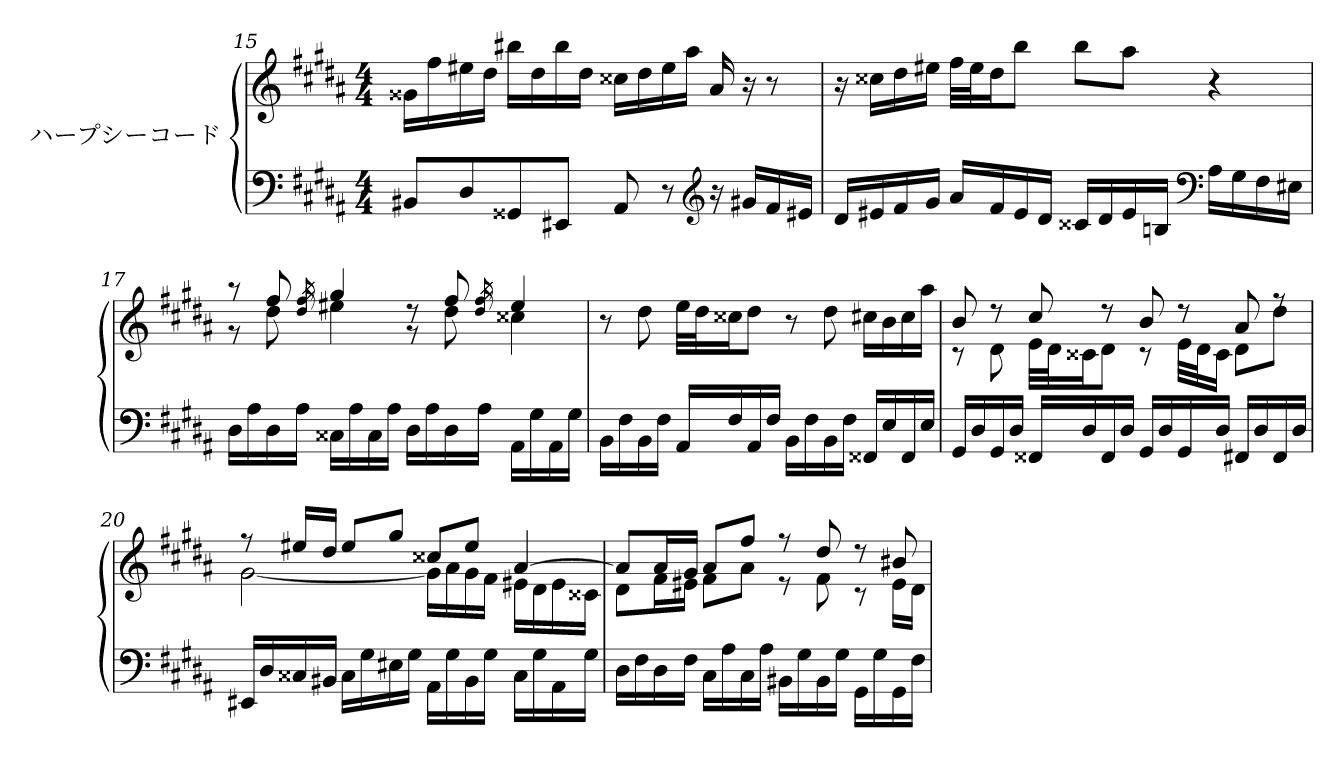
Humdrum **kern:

**kern	**kern
*part1	*part1
*staff2	*staff1
*I"ハープシーコード	*
!!LO:LB:g=z
*clefF4	*clefG2
*k[f#c#g#d#a#]	*k[f#c#g#d#a#]
*M4/4	*M4/4
=15	=15
8BB#X/L	16g##X\LL
.	16ff#\
8D#/	16ee#X\
.	16dd#\JJ
8GG##X/	16bb#X\LL
.	16dd#\
8EE#X/J	16bb#\
.	16dd#\JJ
8AA#/	16cc##X\LL
.	16dd#\
8r	16ee#\
.	16aa#\JJ
*clefG2	*
16r	16a#/
16g#X/LL	16r
16f#/	8r
16e#X/JJ	.
=16	=16
16d#/LL	16r
16e#X/	16cc##X\LL
16f#/	16dd#\
16g#/JJ	16ee#X\JJ
16a#/LL	32ff#\LLL
.	32ee#\J
16f#/	16dd#\J
16e#/	8bb\J
16d#/JJ	.
16c##X/LL	8bb\L
16d#/	.
16e#/	8aa#\J
16Bn/JJ	.
*clefF4	*
16A#\LL	4r
16G#\	.
16F#\	.
16E#X\JJ	.
!!LO:LB:g=z
=17	=17
*	*^
16D#\LL	8r	8r
16A#\	.	.
16D#\	8ff#/	8dd#\
16A#\JJ	.	.
.	8qff#/	8qdd#/
16C##X\LL	4gg#/	4ee#X\
16A#\	.	.
16C##\	.	.
16A#\JJ	.	.
16D#\LL	8rdd	8r
16A#\	.	.
16D#\	8ff#/	8dd#\
16A#\JJ	.	.
.	8qff#/	8qdd#/
16AA#\LL	4ee#/	4cc##X\
16G#\	.	.
16AA#\	.	.
16G#\JJ	.	.
*	*v	*v
=18	=18
16BB\LL	8r
16F#\	.
16BB\	8dd#\
16F#\JJ	.
16AA#/LL	32ee\LLL
.	32dd#\J
16F#/	16cc##X\J
16AA#/	8dd#\J
16F#/JJ	.
16BB\LL	8r
16F#\	.
16BB\	8dd#\
16F#\JJ	.
16FF##X/LL	16cc#X\LL
16E/	16b\
16FF##/	16cc#\
16E/JJ	16aa#\JJ
!!LO:LB:g=z
=19	=19
*	*^
16GG#/LL	8b/	8r
16D#/	.	.
16GG#/	8r	8d#\
16D#/JJ	.	.
16FF##X/LL	8cc#/	32e\LLL
.	.	32d#\J
16D#/	.	16c##X\J
16FF##/	8r	8d#\J
16D#/JJ	.	.
16GG#/LL	8b/	8r
16D#/	.	.
16GG#/	8r	32e\LLL
.	.	32d#\J
16D#/JJ	.	16c##\JJ
16FF#X/LL	8a#/	8d#\L
16D#/	.	.
16FF#/	8rff	8dd#\J
16D#/JJ	.	.
=20	=20	=20
16EE#X/LL	8r	[2g#\
16D#/	.	.
16C##X/	16ee#X/LL	.
16BB#X/JJ	16dd#/JJ	.
16C##\LL	8ee#/L	.
16G#\	.	.
16E#X\	8gg#/J	.
16G#\JJ	.	.
16AA#\LL	8cc##X/L	16g#\LL]
16G#\	.	16a#\
16BB#\	8ee#/J	16g#\
16G#\JJ	.	16f#\JJ
16C##\LL	[4a#/	16e#X\LL
16G#\	.	16d#\
16AA#\	.	16e#\
16G#\JJ	.	16c##X\JJ
!!LO:LB:g=z	!!
=21	=21	=21
16D#\LL	8a#/L]	8d#\L
16F#\	.	.
16D#\	16a#/L	16f#\L
16F#\JJ	16g#/JJ	16e#X\JJ
16C#\LL	8a#/L	8f#\L
16A#\	.	.
16C#\	8ff#/J	8a#\J
16A#\JJ	.	.
16BB#X\LL	8r	8r
16G#\	.	.
16BB#\	8dd#/	8f#\
16G#\JJ	.	.
16GG#\LL	8r	8r
16G#\	.	.
16GG#\	8b#X/	16e#\LL
16F#\JJ	.	16d#\JJ
*	*v	*v
=	=
*-	*-
